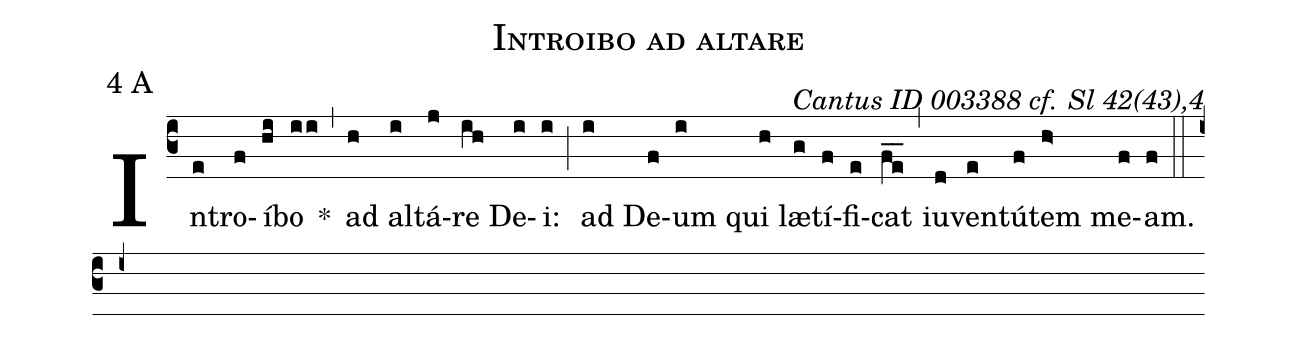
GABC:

name: Introibo ad altare;
mode: 4;
mode-differentia: A;
commentary: Cantus ID 003388 cf. Sl 42(43),4;
%%
(c3)

In(e)tro(f)í(hi)bo(ii) *(,) ad(h) al(i)tá(j)re(ih) De(i)i:(i) (;) ad(i) De(f)um(i) qui(h) læ(g)tí(f)fi(e)cat(fe__) (,) iu(d)ven(e)tú(f)tem(h>) me(f)am.(f)

(::)

(i+)
